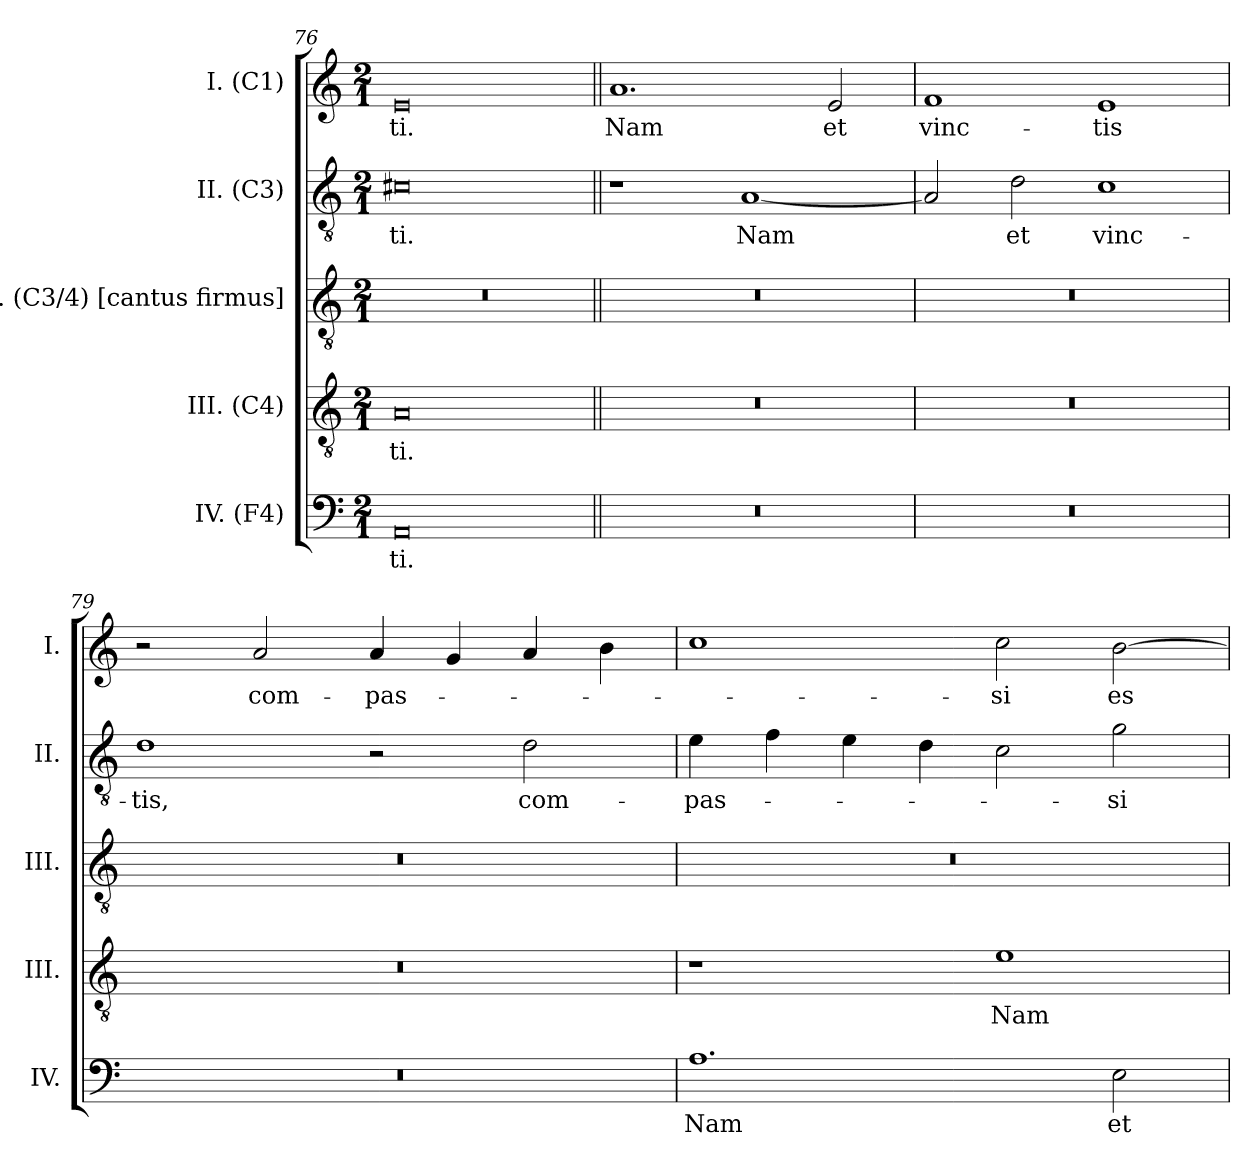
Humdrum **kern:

**kern	**text	**kern	**text	**kern	**kern	**text	**kern	**text
*part5	*part5	*part4	*part4	*part3	*part2	*part2	*part1	*part1
*staff5	*staff5	*staff4	*staff4	*staff3	*staff2	*staff2	*staff1	*staff1
*I"IV. (F4)	*	*I"III. (C4)	*	*I"III. (C3/4) [cantus firmus]	*I"II. (C3)	*	*I"I. (C1)	*
*I'IV.	*	*I'III.	*	*I'III.	*I'II.	*	*I'I.	*
*clefF4	*	*clefGv2	*	*clefGv2	*clefGv2	*	*clefG2	*
*	*	*ITrd7c12	*	*ITrd7c12	*	*	*	*
*k[]	*	*k[]	*	*k[]	*k[]	*	*k[]	*
*C:	*	*C:	*	*C:	*C:	*	*C:	*
*M2/1	*	*M2/1	*	*M2/1	*M2/1	*	*M2/1	*
=76	=76	=76	=76	=76	=76	=76	=76	=76
!	!LO:LY:b:color=#000000	!	!	!	!	!	!	!
!	!	!	!LO:LY:b:color=#000000	!LO:N:vis=1	!	!	!	!
!	!	!	!	!	!	!LO:LY:b:color=#000000	!	!
!	!	!	!	!	!	!	!	!LO:LY:b:color=#000000
0AAi	-ti.	0AAi	-ti.	0r	0c#Xi	-ti.	0ei	-ti.
!!LO:PB:g=z
=77||	=77||	=77||	=77||	=77||	=77||	=77||	=77||	=77||
!LO:N:vis=1	!	!LO:N:vis=1	!	!LO:N:vis=1	!	!	!	!
!	!	!	!	!	!	!	!	!LO:LY:b:color=#000000
0r	.	0r	.	0r	1r	.	1.ai	Nam
!	!	!	!	!	!	!LO:LY:b:color=#000000	!	!
.	.	.	.	.	[1Ai	Nam	.	.
!	!	!	!	!	!	!	!	!LO:LY:b:color=#000000
.	.	.	.	.	.	.	2ei/	et
=78	=78	=78	=78	=78	=78	=78	=78	=78
!LO:N:vis=1	!	!LO:N:vis=1	!	!LO:N:vis=1	!	!	!	!
!	!	!	!	!	!	!	!	!LO:LY:b:color=#000000
0r	.	0r	.	0r	2Ai/]	.	1fi	vinc-
!	!	!	!	!	!	!LO:LY:b:color=#000000	!	!
.	.	.	.	.	2di\	et	.	.
!	!	!	!	!	!	!LO:LY:b:color=#000000	!	!
!	!	!	!	!	!	!	!	!LO:LY:b:color=#000000
.	.	.	.	.	1ci	vinc-	1ei	-tis
=79	=79	=79	=79	=79	=79	=79	=79	=79
!LO:N:vis=1	!	!LO:N:vis=1	!	!LO:N:vis=1	!	!	!	!
!	!	!	!	!	!	!LO:LY:b:color=#000000	!	!
0r	.	0r	.	0r	1di	-tis,	2r	.
!	!	!	!	!	!	!	!	!LO:LY:b:color=#000000
.	.	.	.	.	.	.	2ai/	com-
!	!	!	!	!	!	!	!	!LO:LY:b:color=#000000
.	.	.	.	.	2r	.	4ai/	-pas-
.	.	.	.	.	.	.	4gi/	.
!	!	!	!	!	!	!LO:LY:b:color=#000000	!	!
.	.	.	.	.	2di\	com-	4ai/	.
.	.	.	.	.	.	.	4bi\	.
=80	=80	=80	=80	=80	=80	=80	=80	=80
!	!LO:LY:b:color=#000000	!	!	!LO:N:vis=1	!	!	!	!
!	!	!	!	!	!	!LO:LY:b:color=#000000	!	!
1.Ai	Nam	1r	.	0r	4ei\	-pas-	1cci	.
.	.	.	.	.	4fi\	.	.	.
.	.	.	.	.	4ei\	.	.	.
.	.	.	.	.	4di\	.	.	.
!	!	!	!LO:LY:b:color=#000000	!	!	!	!	!
!	!	!	!	!	!	!	!	!LO:LY:b:color=#000000
.	.	1Ei	Nam	.	2ci\	.	2cci\	-si
!	!LO:LY:b:color=#000000	!	!	!	!	!	!	!
!	!	!	!	!	!	!LO:LY:b:color=#000000	!	!
!	!	!	!	!	!	!	!	!LO:LY:b:color=#000000
2Ei\	et	.	.	.	2gi\	-si	[2bi\	es-
=	=	=	=	=	=	=	=	=
*-	*-	*-	*-	*-	*-	*-	*-	*-
